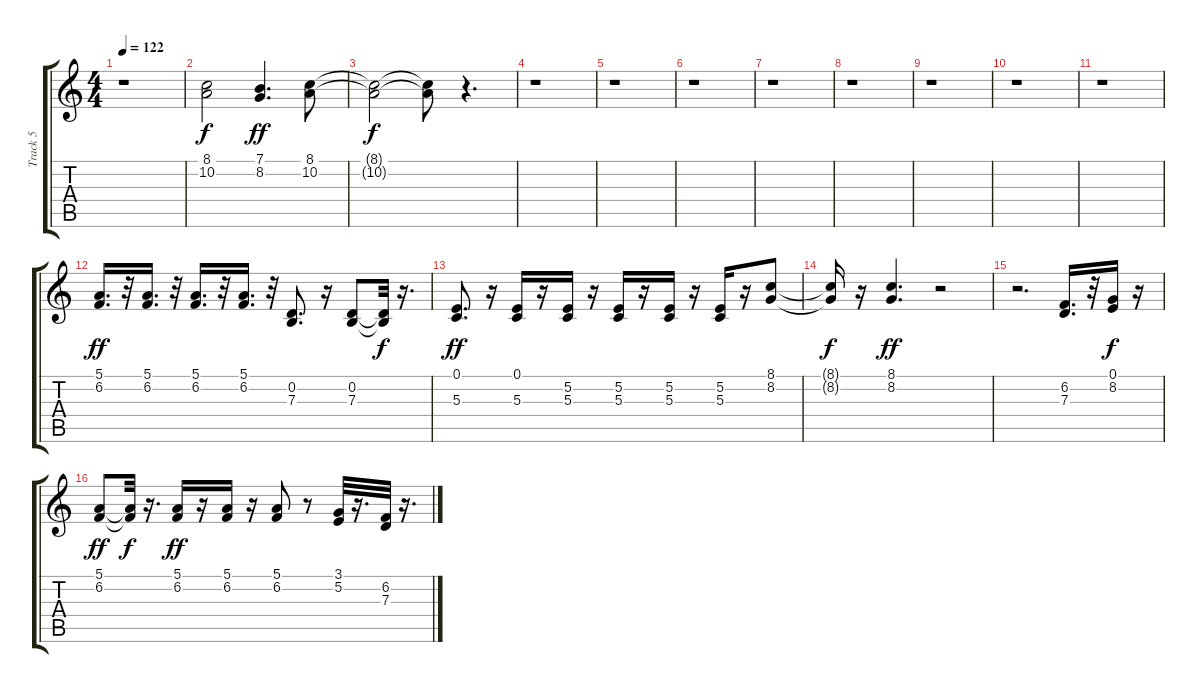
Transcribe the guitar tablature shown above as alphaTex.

\track ("Track 5" "Track 5") {instrument choiraahs}
\staff {score tabs}
\tuning (E4 B3 G3 D3 A2 E2) {hide}
\ts (4 4)
\tempo 122
\clef g2
\ks c
r.1{dy f} |
(8.1 10.2).2 (7.1 8.2).4{d dy ff} (8.1 10.2).8 |
(8.1{t} 10.2{t}).2{dy f} (8.1{t} 10.2{t}).8 r.4{d} |
r.1 |
r.1 |
r.1 |
r.1 |
r.1 |
r.1 |
r.1 |
r.1 |
(5.1 6.2).16{d dy ff} r.32 (5.1 6.2).16{d} r.32 (5.1 6.2).16{d} r.32 (5.1 6.2).16{d} r.32 (0.2 7.3).8{d} r.16 (0.2 7.3).8 (0.2{t} 7.3{t}).32{dy f} r.16{d} |
(0.1 5.3).8{d dy ff} r.16 (0.1 5.3).16 r.16 (5.2 5.3).16 r.16 (5.2 5.3).16 r.16 (5.2 5.3).16 r.16 (5.2 5.3).16 r.16 (8.1 8.2).8 |
(8.1{t} 8.2{t}).16{dy f} r.16 (8.1 8.2).4{d dy ff} r.2 |
r.2{d} (6.2 7.3).16{d} r.32 (0.1 8.2).16{dy f} r.16 |
(5.1 6.2).8{dy ff} (5.1{t} 6.2{t}).32{dy f} r.16{d} (5.1 6.2).16{dy ff} r.16 (5.1 6.2).16 r.16 (5.1 6.2).8 r.8 (3.1 5.2).32 r.16{d} (6.2 7.3).32 r.16{d}
